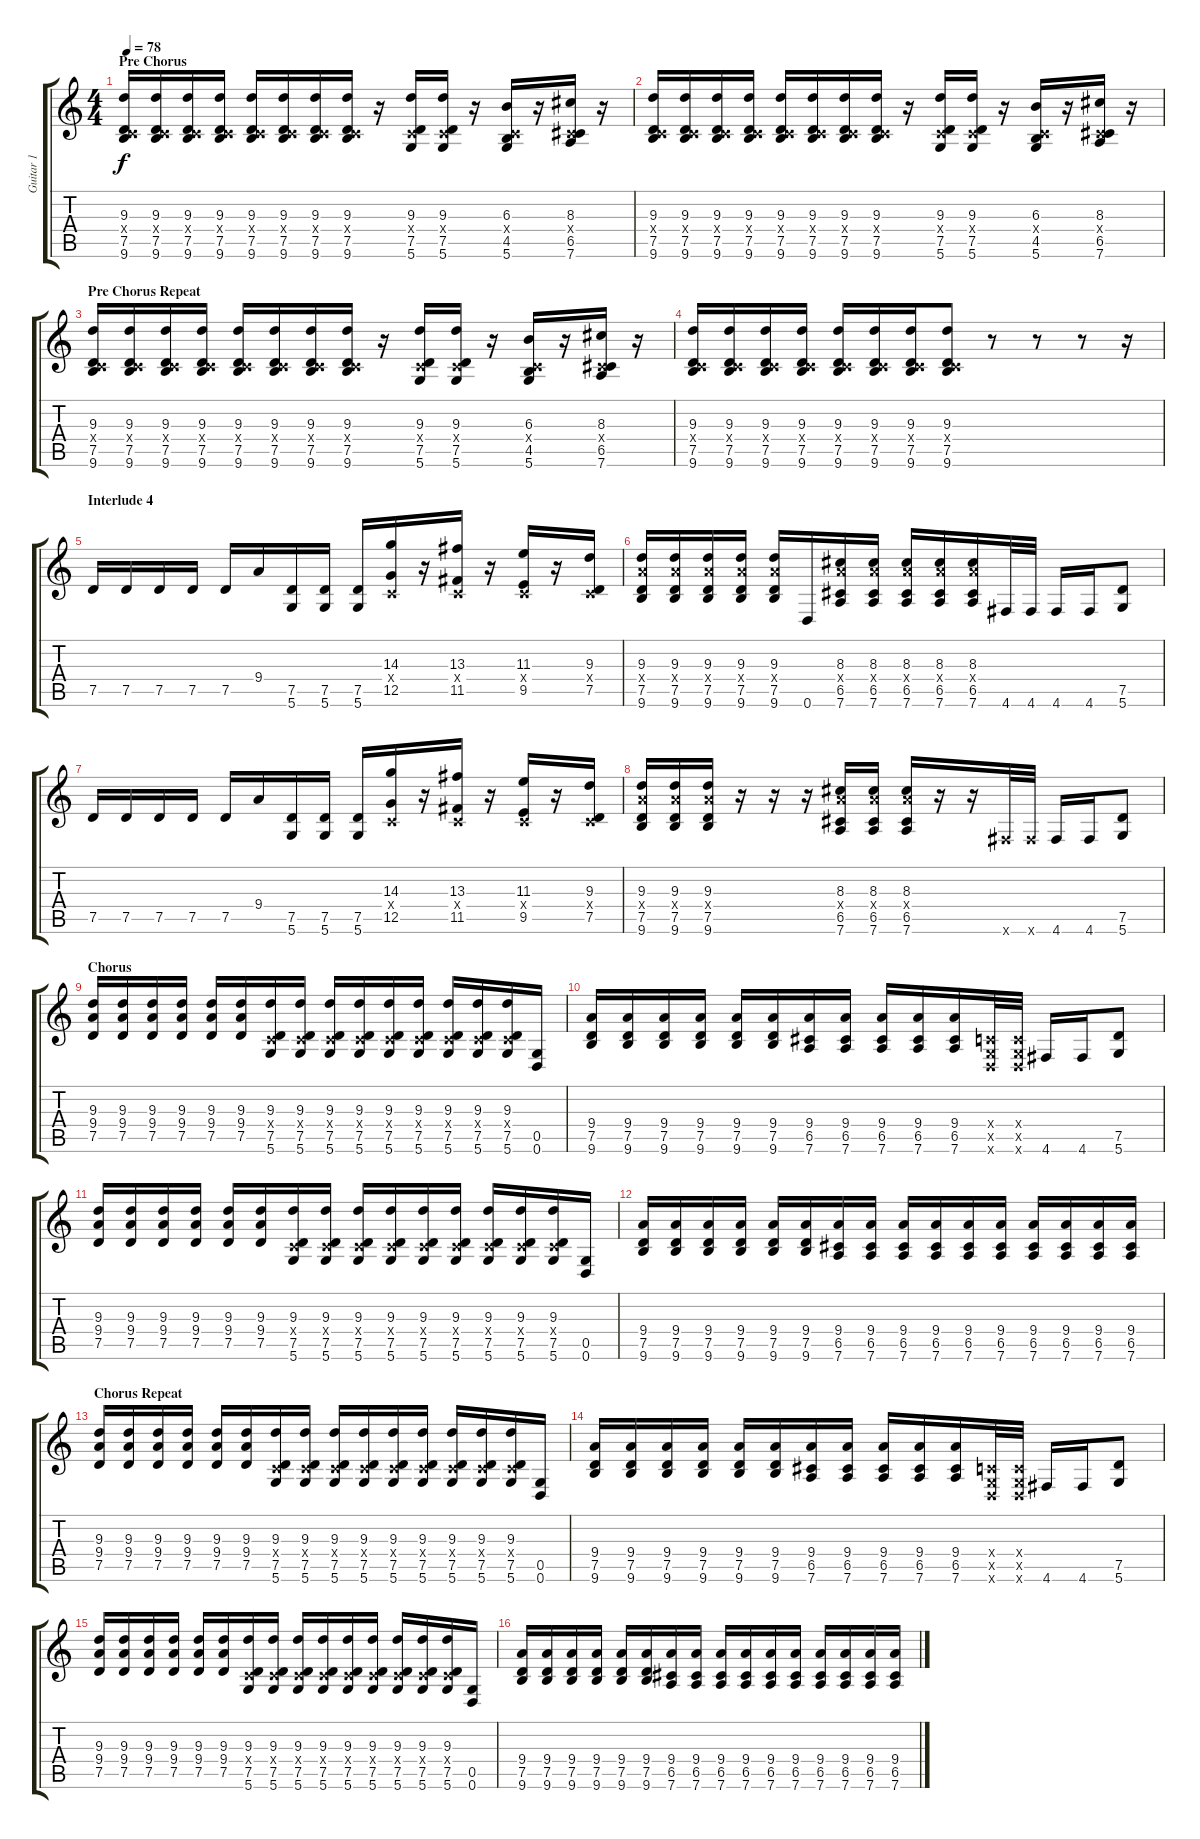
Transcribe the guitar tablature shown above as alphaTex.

\track ("Guitar 1" "Guitar 1") {instrument overdrivenguitar}
\staff {score tabs}
\tuning (D4 A3 F3 C3 G2 D2) {hide}
\ts (4 4)
\section ("" "Pre Chorus")
\tempo 78
\clef g2
\ks c
(9.3 0.4{x} 7.5 9.6).16{dy f} (9.3 0.4{x} 7.5 9.6).16 (9.3 0.4{x} 7.5 9.6).16 (9.3 0.4{x} 7.5 9.6).16 (9.3 0.4{x} 7.5 9.6).16 (9.3 0.4{x} 7.5 9.6).16 (9.3 0.4{x} 7.5 9.6).16 (9.3 0.4{x} 7.5 9.6).16 r.16 (9.3 0.4{x} 7.5 5.6).16 (9.3 0.4{x} 7.5 5.6).16 r.16 (6.3 0.4{x} 4.5 5.6).16 r.16 (8.3 0.4{x} 6.5 7.6).16 r.16 |
(9.3 0.4{x} 7.5 9.6).16 (9.3 0.4{x} 7.5 9.6).16 (9.3 0.4{x} 7.5 9.6).16 (9.3 0.4{x} 7.5 9.6).16 (9.3 0.4{x} 7.5 9.6).16 (9.3 0.4{x} 7.5 9.6).16 (9.3 0.4{x} 7.5 9.6).16 (9.3 0.4{x} 7.5 9.6).16 r.16 (9.3 0.4{x} 7.5 5.6).16 (9.3 0.4{x} 7.5 5.6).16 r.16 (6.3 0.4{x} 4.5 5.6).16 r.16 (8.3 0.4{x} 6.5 7.6).16 r.16 |
\section ("" "Pre Chorus Repeat")
(9.3 0.4{x} 7.5 9.6).16 (9.3 0.4{x} 7.5 9.6).16 (9.3 0.4{x} 7.5 9.6).16 (9.3 0.4{x} 7.5 9.6).16 (9.3 0.4{x} 7.5 9.6).16 (9.3 0.4{x} 7.5 9.6).16 (9.3 0.4{x} 7.5 9.6).16 (9.3 0.4{x} 7.5 9.6).16 r.16 (9.3 0.4{x} 7.5 5.6).16 (9.3 0.4{x} 7.5 5.6).16 r.16 (6.3 0.4{x} 4.5 5.6).16 r.16 (8.3 0.4{x} 6.5 7.6).16 r.16 |
(9.3 0.4{x} 7.5 9.6).16 (9.3 0.4{x} 7.5 9.6).16 (9.3 0.4{x} 7.5 9.6).16 (9.3 0.4{x} 7.5 9.6).16 (9.3 0.4{x} 7.5 9.6).16 (9.3 0.4{x} 7.5 9.6).16 (9.3 0.4{x} 7.5 9.6).16 (9.3 0.4{x} 7.5 9.6).8 r.8 r.8 r.8 r.16 |
\section ("" "Interlude 4")
7.5.16{instrument electricguitarclean} 7.5.16 7.5.16 7.5.16 7.5.16 9.4.16 (7.5 5.6).16 (7.5 5.6).16 (7.5 5.6).16 (14.3 0.4{x} 12.5).16 r.16 (13.3 0.4{x} 11.5).16 r.16 (11.3 0.4{x} 9.5).16 r.16 (9.3 0.4{x} 7.5).16 |
(9.3 9.4{x} 7.5 9.6).16 (9.3 9.4{x} 7.5 9.6).16 (9.3 9.4{x} 7.5 9.6).16 (9.3 9.4{x} 7.5 9.6).16 (9.3 9.4{x} 7.5 9.6).16 0.6.16 (8.3 9.4{x} 6.5 7.6).16 (8.3 9.4{x} 6.5 7.6).16 (8.3 9.4{x} 6.5 7.6).16 (8.3 9.4{x} 6.5 7.6).16 (8.3 9.4{x} 6.5 7.6).16 4.6.32 4.6.32 4.6.16 4.6.16 (7.5 5.6).8 |
7.5.16 7.5.16 7.5.16 7.5.16 7.5.16 9.4.16 (7.5 5.6).16 (7.5 5.6).16 (7.5 5.6).16 (14.3 0.4{x} 12.5).16 r.16 (13.3 0.4{x} 11.5).16 r.16 (11.3 0.4{x} 9.5).16 r.16 (9.3 0.4{x} 7.5).16 |
(9.3 9.4{x} 7.5 9.6).16{instrument overdrivenguitar} (9.3 9.4{x} 7.5 9.6).16 (9.3 9.4{x} 7.5 9.6).16 r.16 r.16 r.16 (8.3 9.4{x} 6.5 7.6).16 (8.3 9.4{x} 6.5 7.6).16 (8.3 9.4{x} 6.5 7.6).16 r.16 r.16 4.6{x}.32 4.6{x}.32 4.6.16 4.6.16 (7.5 5.6).8 |
\section ("" "Chorus")
(9.3 9.4 7.5).16 (9.3 9.4 7.5).16 (9.3 9.4 7.5).16 (9.3 9.4 7.5).16 (9.3 9.4 7.5).16 (9.3 9.4 7.5).16 (9.3 0.4{x} 7.5 5.6).16 (9.3 0.4{x} 7.5 5.6).16 (9.3 0.4{x} 7.5 5.6).16 (9.3 0.4{x} 7.5 5.6).16 (9.3 0.4{x} 7.5 5.6).16 (9.3 0.4{x} 7.5 5.6).16 (9.3 0.4{x} 7.5 5.6).16 (9.3 0.4{x} 7.5 5.6).16 (9.3 0.4{x} 7.5 5.6).16 (0.5 0.6).16 |
(9.4 7.5 9.6).16 (9.4 7.5 9.6).16 (9.4 7.5 9.6).16 (9.4 7.5 9.6).16 (9.4 7.5 9.6).16 (9.4 7.5 9.6).16 (9.4 6.5 7.6).16 (9.4 6.5 7.6).16 (9.4 6.5 7.6).16 (9.4 6.5 7.6).16 (9.4 6.5 7.6).16 (0.4{x} 0.5{x} 0.6{x}).32 (0.4{x} 0.5{x} 0.6{x}).32 4.6.16 4.6.16 (7.5 5.6).8 |
(9.3 9.4 7.5).16 (9.3 9.4 7.5).16 (9.3 9.4 7.5).16 (9.3 9.4 7.5).16 (9.3 9.4 7.5).16 (9.3 9.4 7.5).16 (9.3 0.4{x} 7.5 5.6).16 (9.3 0.4{x} 7.5 5.6).16 (9.3 0.4{x} 7.5 5.6).16 (9.3 0.4{x} 7.5 5.6).16 (9.3 0.4{x} 7.5 5.6).16 (9.3 0.4{x} 7.5 5.6).16 (9.3 0.4{x} 7.5 5.6).16 (9.3 0.4{x} 7.5 5.6).16 (9.3 0.4{x} 7.5 5.6).16 (0.5 0.6).16 |
(9.4 7.5 9.6).16 (9.4 7.5 9.6).16 (9.4 7.5 9.6).16 (9.4 7.5 9.6).16 (9.4 7.5 9.6).16 (9.4 7.5 9.6).16 (9.4 6.5 7.6).16 (9.4 6.5 7.6).16 (9.4 6.5 7.6).16 (9.4 6.5 7.6).16 (9.4 6.5 7.6).16 (9.4 6.5 7.6).16 (9.4 6.5 7.6).16 (9.4 6.5 7.6).16 (9.4 6.5 7.6).16 (9.4 6.5 7.6).16 |
\section ("" "Chorus Repeat")
(9.3 9.4 7.5).16 (9.3 9.4 7.5).16 (9.3 9.4 7.5).16 (9.3 9.4 7.5).16 (9.3 9.4 7.5).16 (9.3 9.4 7.5).16 (9.3 0.4{x} 7.5 5.6).16 (9.3 0.4{x} 7.5 5.6).16 (9.3 0.4{x} 7.5 5.6).16 (9.3 0.4{x} 7.5 5.6).16 (9.3 0.4{x} 7.5 5.6).16 (9.3 0.4{x} 7.5 5.6).16 (9.3 0.4{x} 7.5 5.6).16 (9.3 0.4{x} 7.5 5.6).16 (9.3 0.4{x} 7.5 5.6).16 (0.5 0.6).16 |
(9.4 7.5 9.6).16 (9.4 7.5 9.6).16 (9.4 7.5 9.6).16 (9.4 7.5 9.6).16 (9.4 7.5 9.6).16 (9.4 7.5 9.6).16 (9.4 6.5 7.6).16 (9.4 6.5 7.6).16 (9.4 6.5 7.6).16 (9.4 6.5 7.6).16 (9.4 6.5 7.6).16 (0.4{x} 0.5{x} 0.6{x}).32 (0.4{x} 0.5{x} 0.6{x}).32 4.6.16 4.6.16 (7.5 5.6).8 |
(9.3 9.4 7.5).16 (9.3 9.4 7.5).16 (9.3 9.4 7.5).16 (9.3 9.4 7.5).16 (9.3 9.4 7.5).16 (9.3 9.4 7.5).16 (9.3 0.4{x} 7.5 5.6).16 (9.3 0.4{x} 7.5 5.6).16 (9.3 0.4{x} 7.5 5.6).16 (9.3 0.4{x} 7.5 5.6).16 (9.3 0.4{x} 7.5 5.6).16 (9.3 0.4{x} 7.5 5.6).16 (9.3 0.4{x} 7.5 5.6).16 (9.3 0.4{x} 7.5 5.6).16 (9.3 0.4{x} 7.5 5.6).16 (0.5 0.6).16 |
(9.4 7.5 9.6).16 (9.4 7.5 9.6).16 (9.4 7.5 9.6).16 (9.4 7.5 9.6).16 (9.4 7.5 9.6).16 (9.4 7.5 9.6).16 (9.4 6.5 7.6).16 (9.4 6.5 7.6).16 (9.4 6.5 7.6).16 (9.4 6.5 7.6).16 (9.4 6.5 7.6).16 (9.4 6.5 7.6).16 (9.4 6.5 7.6).16 (9.4 6.5 7.6).16 (9.4 6.5 7.6).16 (9.4 6.5 7.6).16
